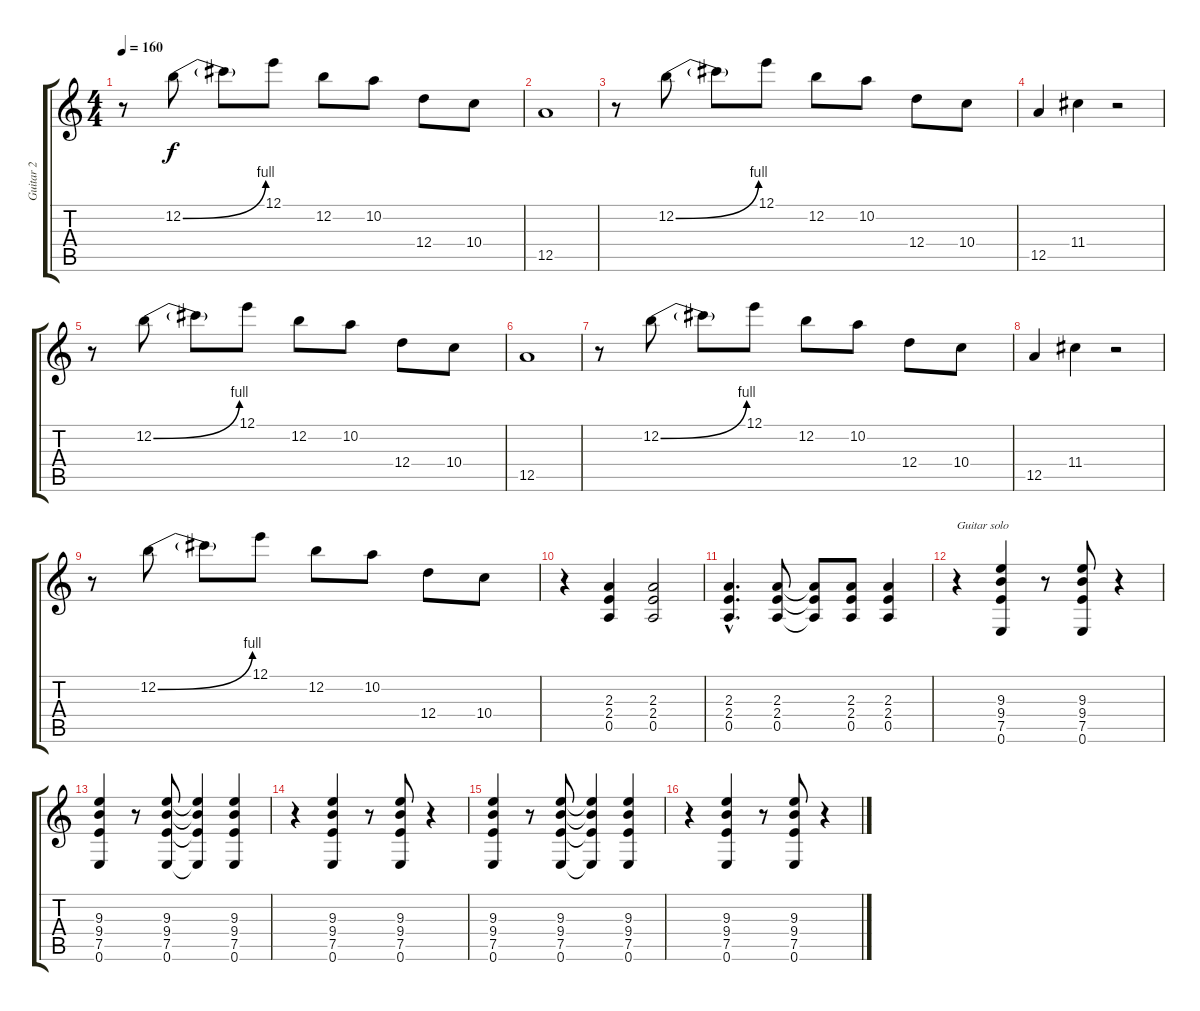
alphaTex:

\track ("Guitar 2" "Guitar 2") {instrument electricguitarclean}
\staff {score tabs}
\tuning (E4 B3 G3 D3 A2 E2) {hide}
\ts (4 4)
\tempo 160
\clef g2
\ks c
r.8{dy f} 12.2{be (bend 0 0 60 4)}.8 12.2{t}.8 12.1.8 12.2.8 10.2.8 12.4.8 10.4.8 |
12.5.1 |
r.8 12.2{be (bend 0 0 60 4)}.8 12.2{t}.8 12.1.8 12.2.8 10.2.8 12.4.8 10.4.8 |
12.5.4 11.4.4 r.2 |
r.8 12.2{be (bend 0 0 60 4)}.8 12.2{t}.8 12.1.8 12.2.8 10.2.8 12.4.8 10.4.8 |
12.5.1 |
r.8 12.2{be (bend 0 0 60 4)}.8 12.2{t}.8 12.1.8 12.2.8 10.2.8 12.4.8 10.4.8 |
12.5.4 11.4.4 r.2 |
r.8 12.2{be (bend 0 0 60 4)}.8 12.2{t}.8 12.1.8 12.2.8 10.2.8 12.4.8 10.4.8 |
r.4 (2.3 2.4 0.5).4 (2.3 2.4 0.5).2 |
(2.3{hac} 2.4{hac} 0.5{hac}).4{d} (2.3 2.4 0.5).8 (2.3{t} 2.4{t} 0.5{t}).8 (2.3 2.4 0.5).8 (2.3 2.4 0.5).4 |
r.4{txt "Guitar solo"} (9.3 9.4 7.5 0.6).4 r.8 (9.3 9.4 7.5 0.6).8 r.4 |
(9.3 9.4 7.5 0.6).4 r.8 (9.3 9.4 7.5 0.6).8 (9.3{t} 9.4{t} 7.5{t} 0.6{t}).4 (9.3 9.4 7.5 0.6).4 |
r.4 (9.3 9.4 7.5 0.6).4 r.8 (9.3 9.4 7.5 0.6).8 r.4 |
(9.3 9.4 7.5 0.6).4 r.8 (9.3 9.4 7.5 0.6).8 (9.3{t} 9.4{t} 7.5{t} 0.6{t}).4 (9.3 9.4 7.5 0.6).4 |
r.4 (9.3 9.4 7.5 0.6).4 r.8 (9.3 9.4 7.5 0.6).8 r.4
